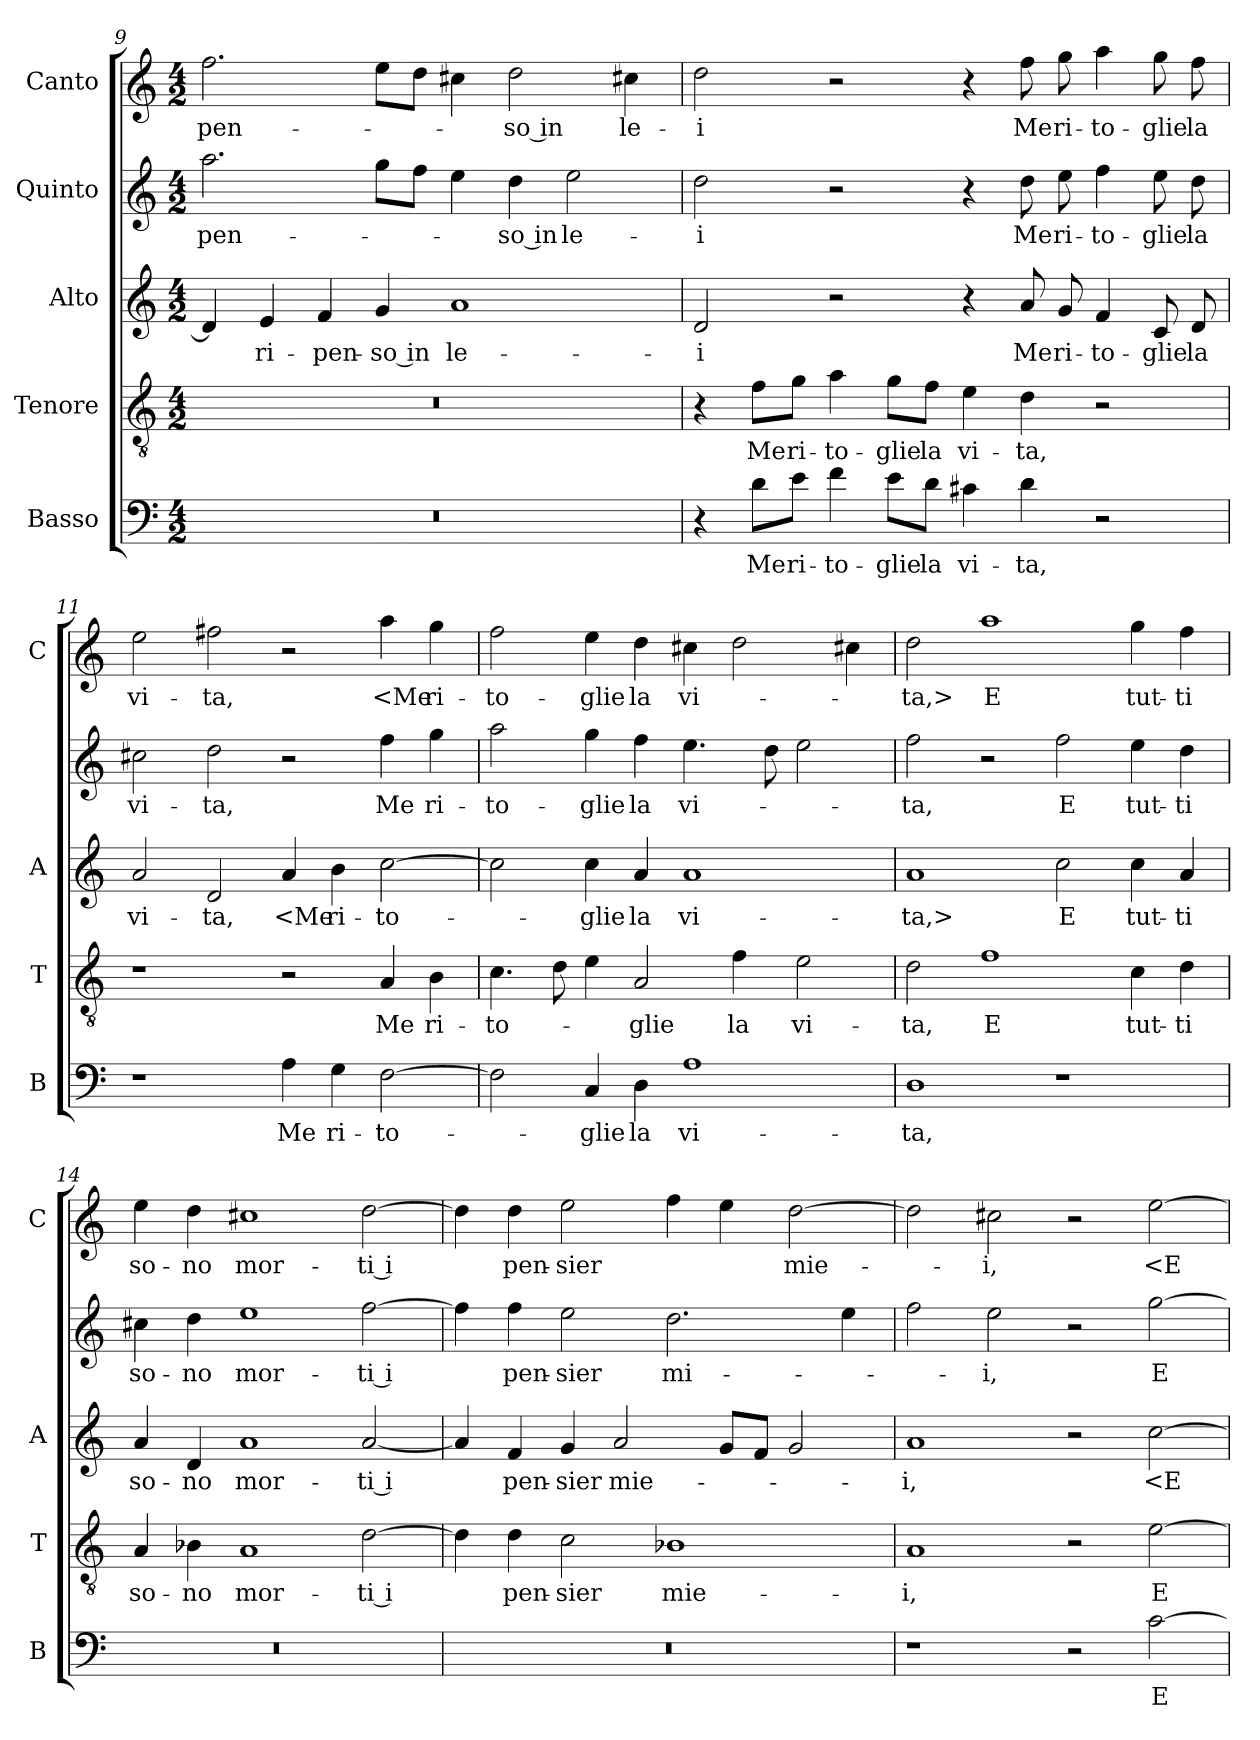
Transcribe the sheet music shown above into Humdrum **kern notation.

**kern	**text	**kern	**text	**kern	**text	**kern	**text	**kern	**text
*part5	*part5	*part4	*part4	*part3	*part3	*part2	*part2	*part1	*part1
*staff5	*staff5	*staff4	*staff4	*staff3	*staff3	*staff2	*staff2	*staff1	*staff1
*I"Basso	*	*I"Tenore	*	*I"Alto	*	*I"Quinto	*	*I"Canto	*
*I'B	*	*I'T	*	*I'A	*	*	*	*I'C	*
*clefF4	*	*clefGv2	*	*clefG2	*	*clefG2	*	*clefG2	*
*k[]	*	*k[]	*	*k[]	*	*k[]	*	*k[]	*
*M4/2	*	*M4/2	*	*M4/2	*	*M4/2	*	*M4/2	*
=9	=9	=9	=9	=9	=9	=9	=9	=9	=9
0r	.	0r	.	4d]	.	2.aa	-pen-	2.ff	-pen-
.	.	.	.	4e	ri-	.	.	.	.
.	.	.	.	4f	-pen-	.	.	.	.
.	.	.	.	4g	-so in	8ggL	.	8eeL	.
.	.	.	.	.	.	8ffJ	.	8ddJ	.
.	.	.	.	1a	le-	4ee	.	4cc#X	.
.	.	.	.	.	.	4dd	-so in	2dd	-so in
.	.	.	.	.	.	2ee	le-	.	.
.	.	.	.	.	.	.	.	4cc#X	le-
=10	=10	=10	=10	=10	=10	=10	=10	=10	=10
4r	.	4r	.	2d	-i	2dd	-i	2dd	-i
8d\L	Me	8f\L	Me	.	.	.	.	.	.
8e\J	ri-	8g\J	ri-	.	.	.	.	.	.
4f	-to-	4a	-to-	2r	.	2r	.	2r	.
8e\L	-glie	8g\L	-glie	.	.	.	.	.	.
8d\J	la	8f\J	la	.	.	.	.	.	.
4c#X	vi-	4e	vi-	4r	.	4r	.	4r	.
4d	-ta,	4d	-ta,	8a	Me	8dd	Me	8ff	Me
.	.	.	.	8g	ri-	8ee	ri-	8gg	ri-
2r	.	2r	.	4f	-to-	4ff	-to-	4aa	-to-
.	.	.	.	8c	-glie	8ee	-glie	8gg	-glie
.	.	.	.	8d	la	8dd	la	8ff	la
=11	=11	=11	=11	=11	=11	=11	=11	=11	=11
1r	.	1r	.	2a	vi-	2cc#X	vi-	2ee	vi-
.	.	.	.	2d	-ta,	2dd	-ta,	2ff#X	-ta,
4A	Me	2r	.	4a	<Me	2r	.	2r	.
4G	ri-	.	.	4b	ri-	.	.	.	.
[2F	-to-	4A	Me	[2cc	-to-	4ff	Me	4aa	<Me
.	.	4B	ri-	.	.	4gg	ri-	4gg	ri-
=12	=12	=12	=12	=12	=12	=12	=12	=12	=12
2F]	.	4.c	-to-	2cc]	.	2aa	-to-	2ff	-to-
.	.	8d	.	.	.	.	.	.	.
4C	-glie	4e	.	4cc	-glie	4gg	-glie	4ee	-glie
4D	la	2A	-glie	4a	la	4ff	la	4dd	la
1A	vi-	.	.	1a	vi-	4.ee	vi-	4cc#X	vi-
.	.	4f	la	.	.	.	.	2dd	.
.	.	.	.	.	.	8dd	.	.	.
.	.	2e	vi-	.	.	2ee	.	.	.
.	.	.	.	.	.	.	.	4cc#X	.
=13	=13	=13	=13	=13	=13	=13	=13	=13	=13
1D	-ta,	2d	-ta,	1a	-ta,>	2ff	-ta,	2dd	-ta,>
.	.	1f	E	.	.	2r	.	1aa	E
1r	.	.	.	2cc	E	2ff	E	.	.
.	.	4c	tut-	4cc	tut-	4ee	tut-	4gg	tut-
.	.	4d	-ti	4a	-ti	4dd	-ti	4ff	-ti
=14	=14	=14	=14	=14	=14	=14	=14	=14	=14
0r	.	4A	so-	4a	so-	4cc#X	so-	4ee	so-
.	.	4B-X	-no	4d	-no	4dd	-no	4dd	-no
.	.	1A	mor-	1a	mor-	1ee	mor-	1cc#X	mor-
.	.	[2d	-ti i	[2a	-ti i	[2ff	-ti i	[2dd	-ti i
=15	=15	=15	=15	=15	=15	=15	=15	=15	=15
0r	.	4d]	.	4a]	.	4ff]	.	4dd]	.
.	.	4d	pen-	4f	pen-	4ff	pen-	4dd	pen-
.	.	2c	-sier	4g	-sier	2ee	-sier	2ee	-sier
.	.	.	.	2a	mie-	.	.	.	.
.	.	1B-X	mie-	.	.	2.dd	mi-	4ff	.
.	.	.	.	8gL	.	.	.	4ee	.
.	.	.	.	8fJ	.	.	.	.	.
.	.	.	.	2g	.	.	.	[2dd	mie-
.	.	.	.	.	.	4ee	.	.	.
=16	=16	=16	=16	=16	=16	=16	=16	=16	=16
1r	.	1A	-i,	1a	-i,	2ff	.	2dd]	.
.	.	.	.	.	.	2ee	-i,	2cc#X	-i,
2r	.	2r	.	2r	.	2r	.	2r	.
[2c	E	[2e	E	[2cc	<E	[2gg	E	[2ee	<E
=	=	=	=	=	=	=	=	=	=
*-	*-	*-	*-	*-	*-	*-	*-	*-	*-
